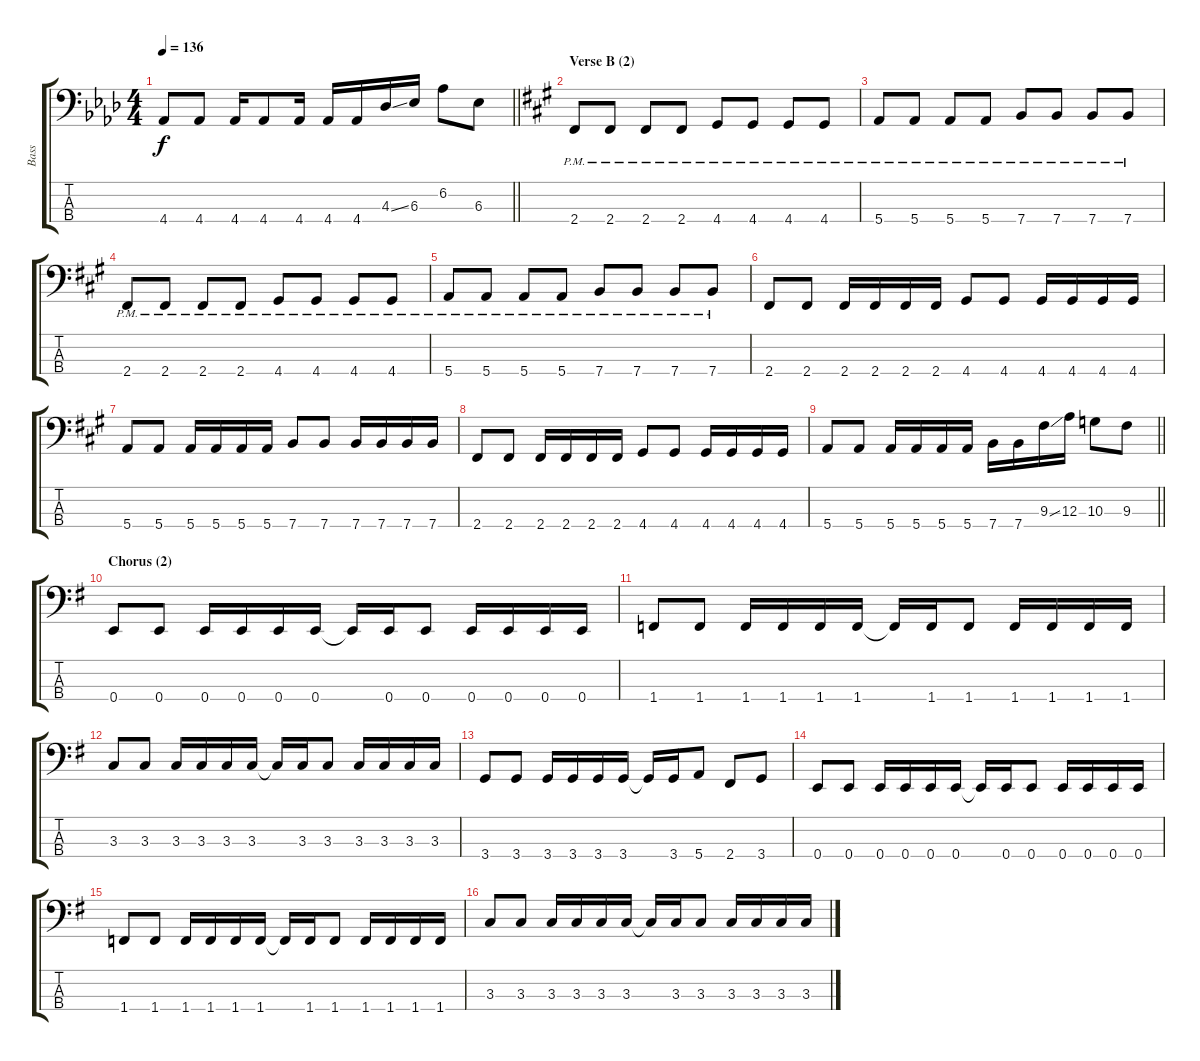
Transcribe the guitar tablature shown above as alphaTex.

\track ("Bass" "Bass") {instrument electricbasspick}
\staff {score tabs}
\tuning (G2 D2 A1 E1) {hide}
\ts (4 4)
\tempo 136
\clef f4
\barLineRight lightlight
\ks ab
4.4.8{dy f} 4.4.8 4.4.16 4.4.8 4.4.16 4.4.16 4.4.16 4.3{ss}.16 6.3.16 6.2.8 6.3.8 |
\section ("" "Verse B (2)")
\ks a
2.4{pm}.8 2.4{pm}.8 2.4{pm}.8 2.4{pm}.8 4.4{pm}.8 4.4{pm}.8 4.4{pm}.8 4.4{pm}.8 |
5.4{pm}.8 5.4{pm}.8 5.4{pm}.8 5.4{pm}.8 7.4{pm}.8 7.4{pm}.8 7.4{pm}.8 7.4{pm}.8 |
2.4{pm}.8 2.4{pm}.8 2.4{pm}.8 2.4{pm}.8 4.4{pm}.8 4.4{pm}.8 4.4{pm}.8 4.4{pm}.8 |
5.4{pm}.8 5.4{pm}.8 5.4{pm}.8 5.4{pm}.8 7.4{pm}.8 7.4{pm}.8 7.4{pm}.8 7.4{pm}.8 |
2.4.8 2.4.8 2.4.16 2.4.16 2.4.16 2.4.16 4.4.8 4.4.8 4.4.16 4.4.16 4.4.16 4.4.16 |
5.4.8 5.4.8 5.4.16 5.4.16 5.4.16 5.4.16 7.4.8 7.4.8 7.4.16 7.4.16 7.4.16 7.4.16 |
2.4.8 2.4.8 2.4.16 2.4.16 2.4.16 2.4.16 4.4.8 4.4.8 4.4.16 4.4.16 4.4.16 4.4.16 |
\barLineRight lightlight
5.4.8 5.4.8 5.4.16 5.4.16 5.4.16 5.4.16 7.4.16 7.4.16 9.3{ss}.16 12.3.16 10.3.8 9.3.8 |
\section ("" "Chorus (2)")
\ks g
0.4.8 0.4.8 0.4.16 0.4.16 0.4.16 0.4.16 0.4{t}.16 0.4.16 0.4.8 0.4.16 0.4.16 0.4.16 0.4.16 |
1.4.8 1.4.8 1.4.16 1.4.16 1.4.16 1.4.16 1.4{t}.16 1.4.16 1.4.8 1.4.16 1.4.16 1.4.16 1.4.16 |
3.3.8 3.3.8 3.3.16 3.3.16 3.3.16 3.3.16 3.3{t}.16 3.3.16 3.3.8 3.3.16 3.3.16 3.3.16 3.3.16 |
3.4.8 3.4.8 3.4.16 3.4.16 3.4.16 3.4.16 3.4{t}.16 3.4.16 5.4.8 2.4.8 3.4.8 |
0.4.8 0.4.8 0.4.16 0.4.16 0.4.16 0.4.16 0.4{t}.16 0.4.16 0.4.8 0.4.16 0.4.16 0.4.16 0.4.16 |
1.4.8 1.4.8 1.4.16 1.4.16 1.4.16 1.4.16 1.4{t}.16 1.4.16 1.4.8 1.4.16 1.4.16 1.4.16 1.4.16 |
3.3.8 3.3.8 3.3.16 3.3.16 3.3.16 3.3.16 3.3{t}.16 3.3.16 3.3.8 3.3.16 3.3.16 3.3.16 3.3.16
